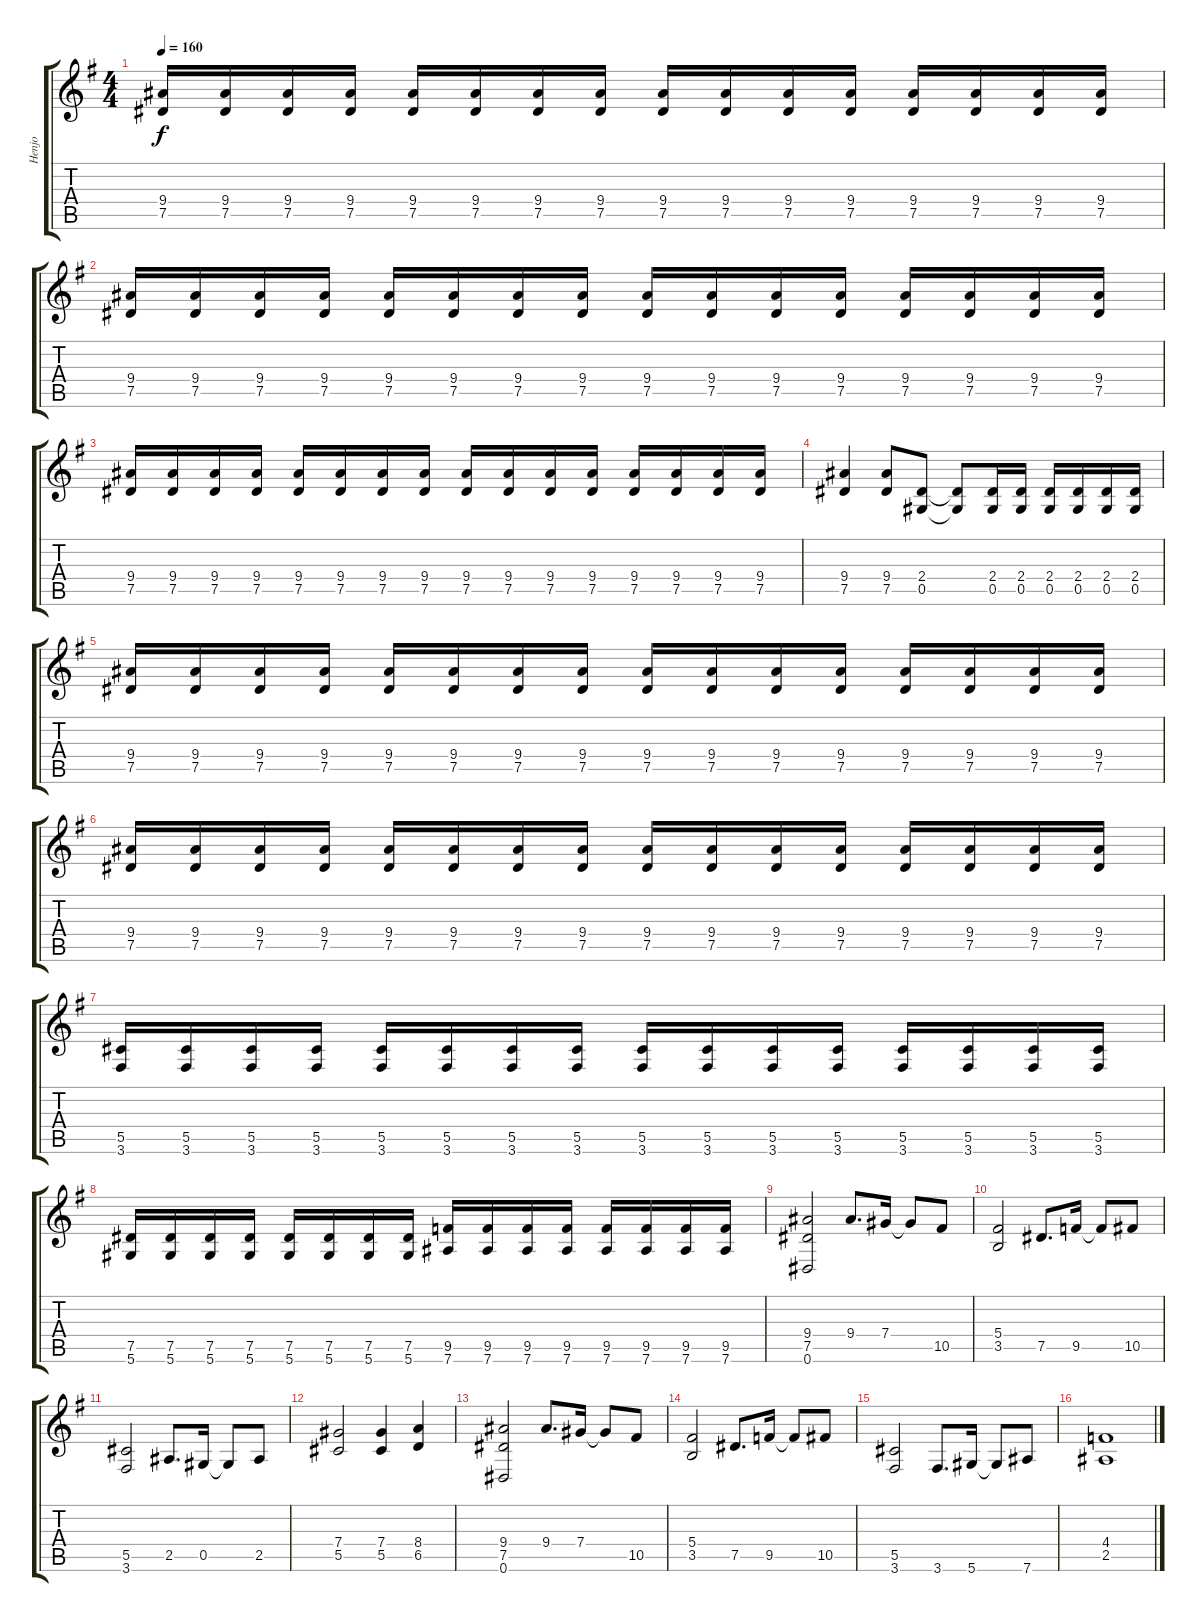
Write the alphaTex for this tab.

\track ("Henjo" "Henjo") {instrument distortionguitar}
\staff {score tabs}
\tuning (Eb4 Bb3 Gb3 Db3 Ab2 Eb2) {hide}
\ts (4 4)
\tempo 160
\clef g2
\ks g
(9.4 7.5).16{dy f} (9.4 7.5).16 (9.4 7.5).16 (9.4 7.5).16 (9.4 7.5).16 (9.4 7.5).16 (9.4 7.5).16 (9.4 7.5).16 (9.4 7.5).16 (9.4 7.5).16 (9.4 7.5).16 (9.4 7.5).16 (9.4 7.5).16 (9.4 7.5).16 (9.4 7.5).16 (9.4 7.5).16 |
(9.4 7.5).16 (9.4 7.5).16 (9.4 7.5).16 (9.4 7.5).16 (9.4 7.5).16 (9.4 7.5).16 (9.4 7.5).16 (9.4 7.5).16 (9.4 7.5).16 (9.4 7.5).16 (9.4 7.5).16 (9.4 7.5).16 (9.4 7.5).16 (9.4 7.5).16 (9.4 7.5).16 (9.4 7.5).16 |
(9.4 7.5).16 (9.4 7.5).16 (9.4 7.5).16 (9.4 7.5).16 (9.4 7.5).16 (9.4 7.5).16 (9.4 7.5).16 (9.4 7.5).16 (9.4 7.5).16 (9.4 7.5).16 (9.4 7.5).16 (9.4 7.5).16 (9.4 7.5).16 (9.4 7.5).16 (9.4 7.5).16 (9.4 7.5).16 |
(9.4 7.5).4 (9.4 7.5).8 (2.4 0.5).8 (2.4{t} 0.5{t}).8 (2.4 0.5).16 (2.4 0.5).16 (2.4 0.5).16 (2.4 0.5).16 (2.4 0.5).16 (2.4 0.5).16 |
(9.4 7.5).16 (9.4 7.5).16 (9.4 7.5).16 (9.4 7.5).16 (9.4 7.5).16 (9.4 7.5).16 (9.4 7.5).16 (9.4 7.5).16 (9.4 7.5).16 (9.4 7.5).16 (9.4 7.5).16 (9.4 7.5).16 (9.4 7.5).16 (9.4 7.5).16 (9.4 7.5).16 (9.4 7.5).16 |
(9.4 7.5).16 (9.4 7.5).16 (9.4 7.5).16 (9.4 7.5).16 (9.4 7.5).16 (9.4 7.5).16 (9.4 7.5).16 (9.4 7.5).16 (9.4 7.5).16 (9.4 7.5).16 (9.4 7.5).16 (9.4 7.5).16 (9.4 7.5).16 (9.4 7.5).16 (9.4 7.5).16 (9.4 7.5).16 |
(5.5 3.6).16 (5.5 3.6).16 (5.5 3.6).16 (5.5 3.6).16 (5.5 3.6).16 (5.5 3.6).16 (5.5 3.6).16 (5.5 3.6).16 (5.5 3.6).16 (5.5 3.6).16 (5.5 3.6).16 (5.5 3.6).16 (5.5 3.6).16 (5.5 3.6).16 (5.5 3.6).16 (5.5 3.6).16 |
(7.5 5.6).16 (7.5 5.6).16 (7.5 5.6).16 (7.5 5.6).16 (7.5 5.6).16 (7.5 5.6).16 (7.5 5.6).16 (7.5 5.6).16 (9.5 7.6).16 (9.5 7.6).16 (9.5 7.6).16 (9.5 7.6).16 (9.5 7.6).16 (9.5 7.6).16 (9.5 7.6).16 (9.5 7.6).16 |
(9.4 7.5 0.6).2 9.4.8{d} 7.4.16 7.4{t}.8 10.5.8 |
(5.4 3.5).2 7.5.8{d} 9.5.16 9.5{t}.8 10.5.8 |
(5.5 3.6).2 2.5.8{d} 0.5.16 0.5{t}.8 2.5.8 |
(7.4 5.5).2 (7.4 5.5).4 (8.4 6.5).4 |
(9.4 7.5 0.6).2 9.4.8{d} 7.4.16 7.4{t}.8 10.5.8 |
(5.4 3.5).2 7.5.8{d} 9.5.16 9.5{t}.8 10.5.8 |
(5.5 3.6).2 3.6.8{d} 5.6.16 5.6{t}.8 7.6.8 |
(4.4 2.5).1
